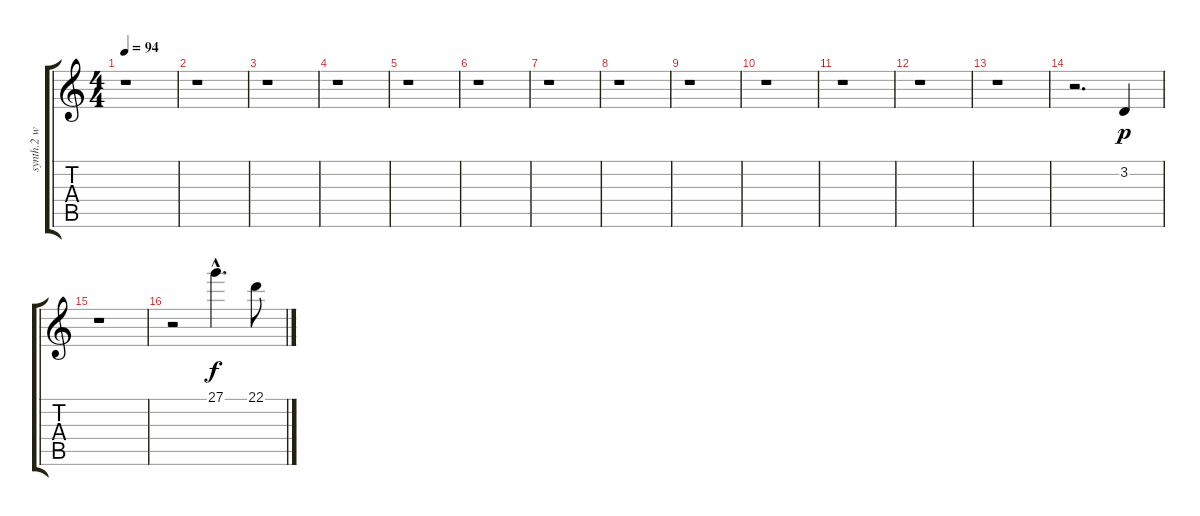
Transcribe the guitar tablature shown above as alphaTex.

\track ("synth.2 w" "synth.2 w") {instrument whistle}
\staff {score tabs}
\tuning (E4 B3 G3 D3 A2 E2) {hide}
\ts (4 4)
\tempo 94
\clef g2
\ks c
r.1{dy pp} |
r.1 |
r.1 |
r.1 |
r.1 |
r.1 |
r.1 |
r.1 |
r.1 |
r.1 |
r.1 |
r.1 |
r.1 |
r.2{d} 3.2.4{dy p instrument synthbrass2} |
r.1 |
r.2 27.1{hac}.4{d dy f volume 4 balance 8 instrument whistle} 22.1.8
